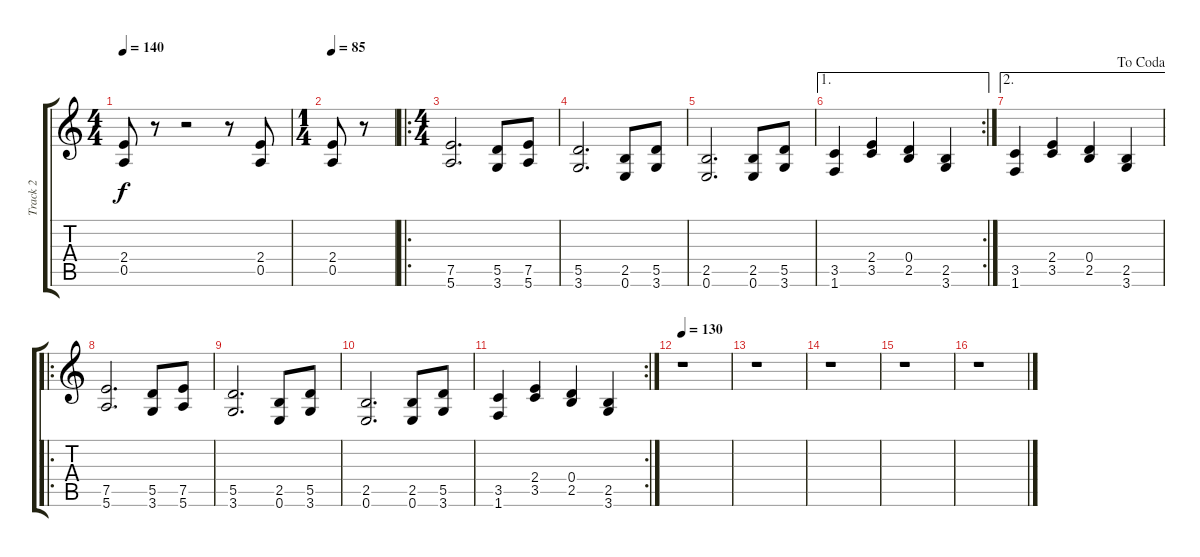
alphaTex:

\track ("Track 2" "Track 2") {instrument distortionguitar bank 255}
\staff {score tabs}
\tuning (E4 B3 G3 D3 A2 E2) {hide}
\ts (4 4)
\tempo 140
\clef g2
\ks c
(2.4 0.5).8{dy f} r.8 r.2 r.8 (2.4 0.5).8 |
\ts (1 4)
\tempo 85
(2.4 0.5).8 r.8 |
\ro
\ts (4 4)
(7.5 5.6).2{d} (5.5 3.6).8 (7.5 5.6).8 |
(5.5 3.6).2{d} (2.5 0.6).8 (5.5 3.6).8 |
(2.5 0.6).2{d} (2.5 0.6).8 (5.5 3.6).8 |
\ae 1
\rc 2
(3.5 1.6).4 (2.4 3.5).4 (0.4 2.5).4 (2.5 3.6).4 |
\ae 2
\jump dacoda
(3.5 1.6).4 (2.4 3.5).4 (0.4 2.5).4 (2.5 3.6).4 |
\ro
(7.5 5.6).2{d} (5.5 3.6).8 (7.5 5.6).8 |
(5.5 3.6).2{d} (2.5 0.6).8 (5.5 3.6).8 |
(2.5 0.6).2{d} (2.5 0.6).8 (5.5 3.6).8 |
\rc 2
(3.5 1.6).4 (2.4 3.5).4 (0.4 2.5).4 (2.5 3.6).4 |
\tempo 130
r.1 |
r.1 |
r.1 |
r.1 |
r.1
